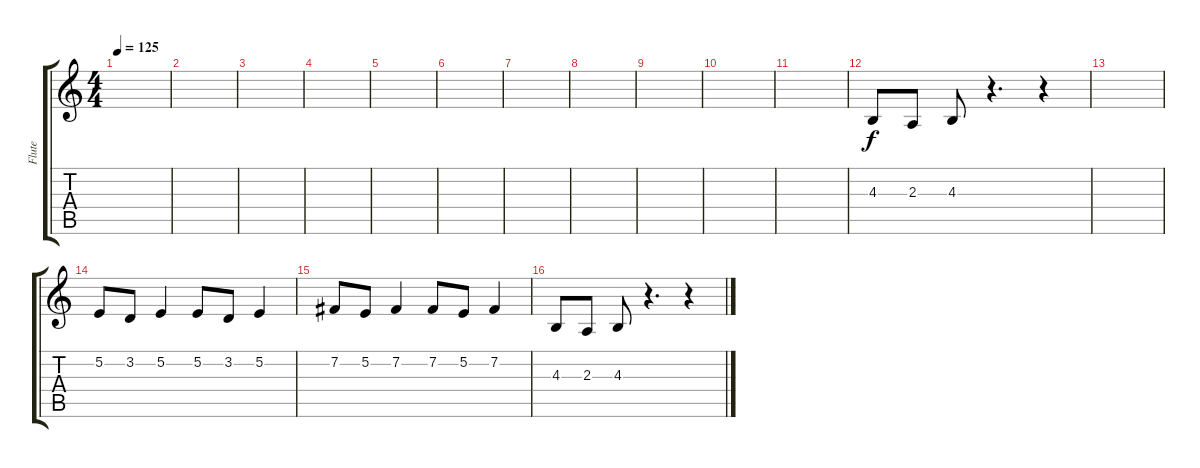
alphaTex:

\track ("Flute" "Flute") {instrument flute}
\staff {score tabs}
\tuning (E4 B3 G3 D3 A2 E2) {hide}
\ts (4 4)
\tempo 125
\clef g2
\ks c
|
|
|
|
|
|
|
|
|
|
|
4.3.8{volume 9} 2.3.8 4.3.8 r.4{d} r.4 |
|
5.2.8 3.2.8 5.2.4 5.2.8 3.2.8 5.2.4 |
7.2.8 5.2.8 7.2.4 7.2.8 5.2.8 7.2.4 |
4.3.8{volume 9} 2.3.8 4.3.8 r.4{d} r.4
